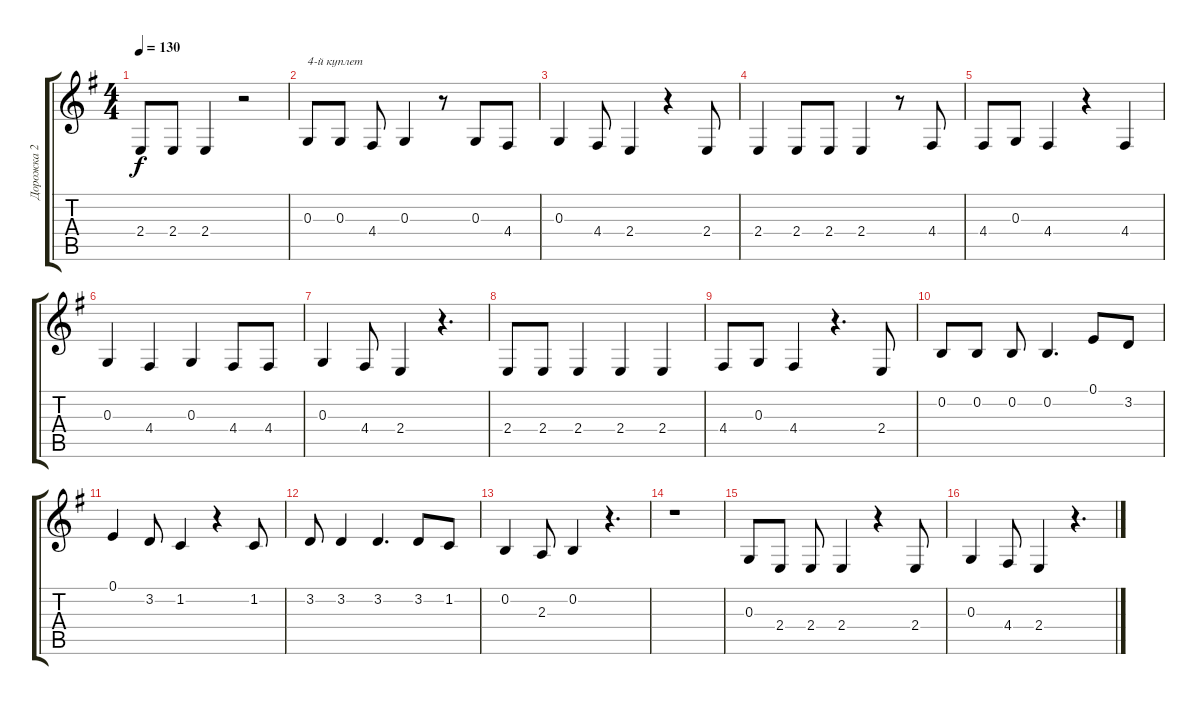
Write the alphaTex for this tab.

\track ("Дорожка 2" "Дорожка 2") {instrument oboe}
\staff {score tabs}
\tuning (E4 B3 G3 D3 A2 E2) {hide}
\ts (4 4)
\tempo 130
\clef g2
\ks eminor
2.4.8{dy f} 2.4.8 2.4.4 r.2 |
0.3.8{txt "4-й куплет"} 0.3.8 4.4.8 0.3.4 r.8 0.3.8 4.4.8 |
0.3.4 4.4.8 2.4.4 r.4 2.4.8 |
2.4.4 2.4.8 2.4.8 2.4.4 r.8 4.4.8 |
4.4.8 0.3.8 4.4.4 r.4 4.4.4 |
0.3.4 4.4.4 0.3.4 4.4.8 4.4.8 |
0.3.4 4.4.8 2.4.4 r.4{d} |
2.4.8 2.4.8 2.4.4 2.4.4 2.4.4 |
4.4.8 0.3.8 4.4.4 r.4{d} 2.4.8 |
0.2.8 0.2.8 0.2.8 0.2.4{d} 0.1.8 3.2.8 |
0.1.4 3.2.8 1.2.4 r.4 1.2.8 |
3.2.8 3.2.4 3.2.4{d} 3.2.8 1.2.8 |
0.2.4 2.3.8 0.2.4 r.4{d} |
r.1 |
0.3.8 2.4.8 2.4.8 2.4.4 r.4 2.4.8 |
0.3.4 4.4.8 2.4.4 r.4{d}
